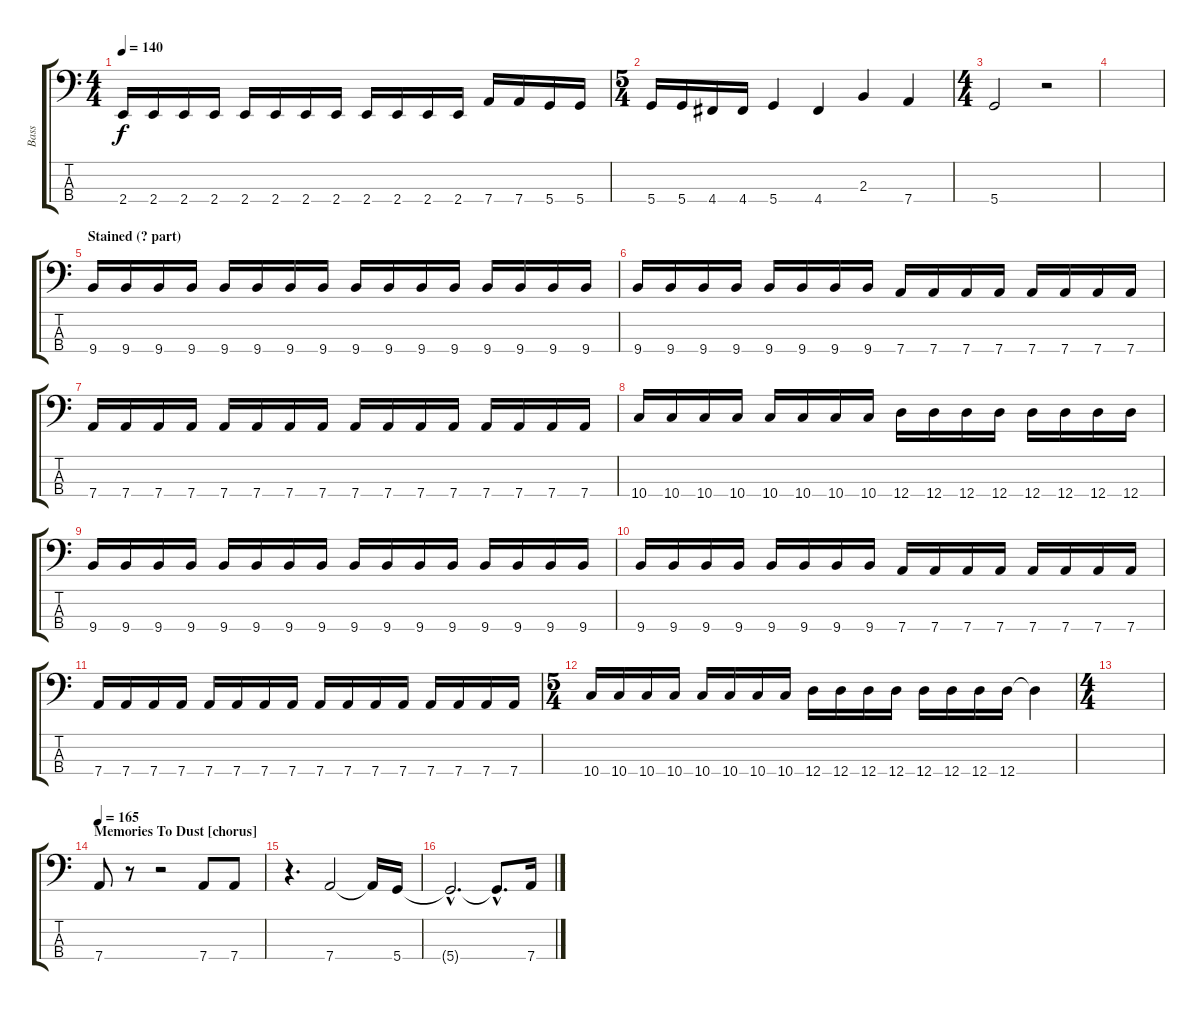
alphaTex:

\track ("Bass" "Bass") {instrument electricbassfinger}
\staff {score tabs}
\tuning (G2 D2 A1 D1) {hide}
\ts (4 4)
\tempo 140
\clef f4
\ks c
2.4.16{dy f} 2.4.16 2.4.16 2.4.16 2.4.16 2.4.16 2.4.16 2.4.16 2.4.16 2.4.16 2.4.16 2.4.16 7.4.16 7.4.16 5.4.16 5.4.16 |
\ts (5 4)
5.4.16 5.4.16 4.4.16 4.4.16 5.4.4 4.4.4 2.3.4 7.4.4 |
\ts (4 4)
5.4.2 r.2 |
|
\section ("" "Stained (? part)")
9.4.16 9.4.16 9.4.16 9.4.16 9.4.16 9.4.16 9.4.16 9.4.16 9.4.16 9.4.16 9.4.16 9.4.16 9.4.16 9.4.16 9.4.16 9.4.16 |
9.4.16 9.4.16 9.4.16 9.4.16 9.4.16 9.4.16 9.4.16 9.4.16 7.4.16 7.4.16 7.4.16 7.4.16 7.4.16 7.4.16 7.4.16 7.4.16 |
7.4.16 7.4.16 7.4.16 7.4.16 7.4.16 7.4.16 7.4.16 7.4.16 7.4.16 7.4.16 7.4.16 7.4.16 7.4.16 7.4.16 7.4.16 7.4.16 |
10.4.16 10.4.16 10.4.16 10.4.16 10.4.16 10.4.16 10.4.16 10.4.16 12.4.16 12.4.16 12.4.16 12.4.16 12.4.16 12.4.16 12.4.16 12.4.16 |
9.4.16 9.4.16 9.4.16 9.4.16 9.4.16 9.4.16 9.4.16 9.4.16 9.4.16 9.4.16 9.4.16 9.4.16 9.4.16 9.4.16 9.4.16 9.4.16 |
9.4.16 9.4.16 9.4.16 9.4.16 9.4.16 9.4.16 9.4.16 9.4.16 7.4.16 7.4.16 7.4.16 7.4.16 7.4.16 7.4.16 7.4.16 7.4.16 |
7.4.16 7.4.16 7.4.16 7.4.16 7.4.16 7.4.16 7.4.16 7.4.16 7.4.16 7.4.16 7.4.16 7.4.16 7.4.16 7.4.16 7.4.16 7.4.16 |
\ts (5 4)
10.4.16 10.4.16 10.4.16 10.4.16 10.4.16 10.4.16 10.4.16 10.4.16 12.4.16 12.4.16 12.4.16 12.4.16 12.4.16 12.4.16 12.4.16 12.4.16 12.4{t}.4 |
\ts (4 4)
|
\section ("" "Memories To Dust [chorus]")
\tempo 165
7.4.8 r.8 r.2 7.4.8 7.4.8 |
r.4{d} 7.4.2 7.4{t}.16 5.4.16 |
5.4{hac t}.2{d} 5.4{hac t}.8{d} 7.4.16
